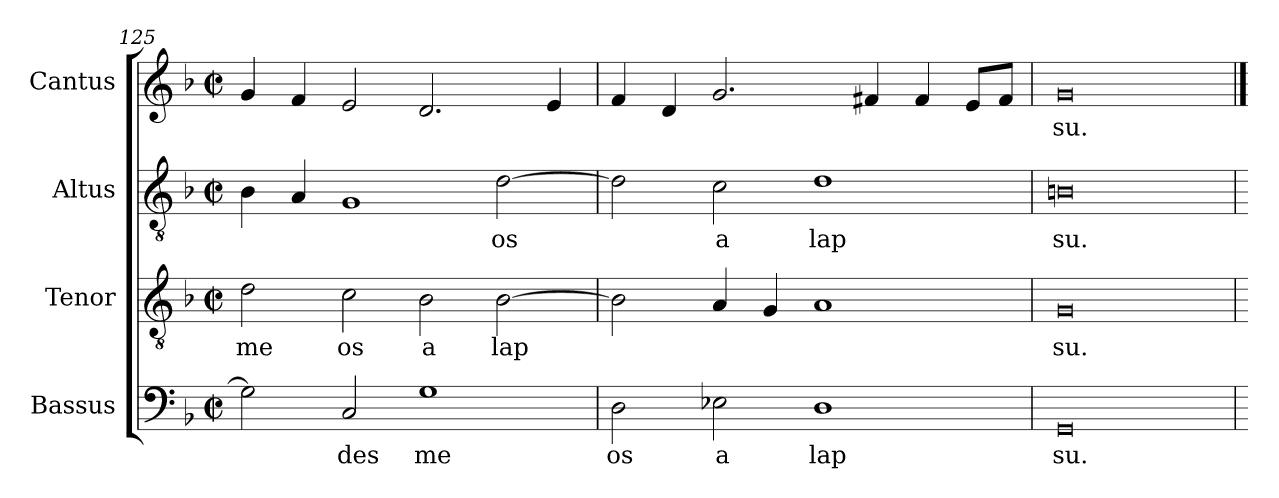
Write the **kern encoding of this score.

**kern	**text	**kern	**text	**kern	**text	**kern	**text
*part4	*part4	*part3	*part3	*part2	*part2	*part1	*part1
*staff4	*staff4	*staff3	*staff3	*staff2	*staff2	*staff1	*staff1
*I"Bassus	*	*I"Tenor	*	*I"Altus	*	*I"Cantus	*
*clefF4	*	*clefGv2	*	*clefGv2	*	*clefG2	*
*k[b-]	*	*k[b-]	*	*k[b-]	*	*k[b-]	*
*F:	*	*F:	*	*F:	*	*F:	*
*M2/2	*	*M2/2	*	*M2/2	*	*M2/2	*
*met(c|)	*	*met(c|)	*	*met(c|)	*	*met(c|)	*
=125	=125	=125	=125	=125	=125	=125	=125
!	!	!	!LO:LY:b:cj	!	!	!	!
2G\]	.	2d\	me	4B-\	.	4g/	.
.	.	.	.	4A/	.	4f/	.
!	!LO:LY:b:cj	!	!LO:LY:b:cj	!	!	!	!
2C/	des	2c\	os	1G	.	2e/	.
!	!LO:LY:b:cj	!	!LO:LY:b:cj	!	!	!	!
1G	me	2B-\	a	.	.	2.d/	.
!	!	!	!LO:LY:b	!	!LO:LY:b:cj	!	!
.	.	[>2B-\	lap	[>2d\	os	.	.
.	.	.	.	.	.	4e/	.
=126	=126	=126	=126	=126	=126	=126	=126
!	!LO:LY:b:cj	!	!	!	!	!	!
2D\	os	2B-\]	.	2d\]	.	4f/	.
.	.	.	.	.	.	4d/	.
!	!LO:LY:b:cj	!	!	!	!LO:LY:b:cj	!	!
2E-X\	a	4A/	.	2c\	a	2.g/	.
.	.	4G/	.	.	.	.	.
!	!LO:LY:b:cj	!	!	!	!LO:LY:b:cj	!	!
1D	lap	1A	.	1d	lap	.	.
.	.	.	.	.	.	4f#/	.
.	.	.	.	.	.	4f#/	.
.	.	.	.	.	.	8e/L	.
.	.	.	.	.	.	8f#/J	.
=127	=127	=127	=127	=127	=127	=127	=127
!	!LO:LY:b:cj	!	!LO:LY:b:cj	!	!LO:LY:b:cj	!	!LO:LY:b:cj
0GG	su.	0G	su.	0Bn	su.	0g	su.
=	==	=	==	=	==	==	==
*-	*-	*-	*-	*-	*-	*-	*-
